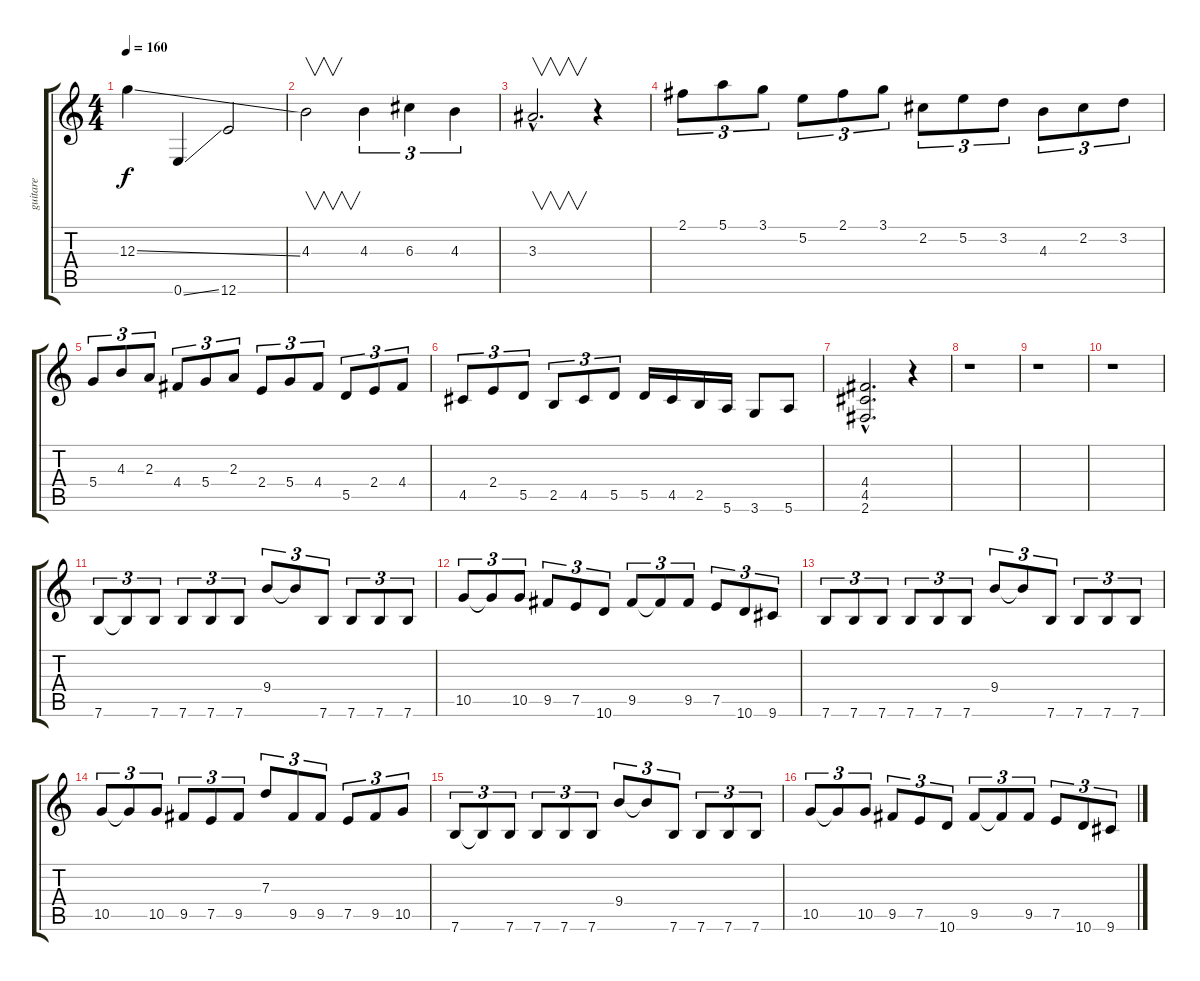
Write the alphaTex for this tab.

\track ("guitare" "guitare") {instrument distortionguitar}
\staff {score tabs}
\tuning (E4 B3 G3 D3 A2 E2) {hide}
\ts (4 4)
\tempo 160
\clef g2
\ks c
12.3{ss}.4{dy f} 0.6{ss}.4 12.6.2 |
4.3.2{v} 4.3.4{tu (3 2)} 6.3.4{tu (3 2)} 4.3.4{tu (3 2)} |
3.3{hac}.2{v d} r.4 |
2.1.8{tu (3 2)} 5.1.8{tu (3 2)} 3.1.8{tu (3 2)} 5.2.8{tu (3 2)} 2.1.8{tu (3 2)} 3.1.8{tu (3 2)} 2.2.8{tu (3 2)} 5.2.8{tu (3 2)} 3.2.8{tu (3 2)} 4.3.8{tu (3 2)} 2.2.8{tu (3 2)} 3.2.8{tu (3 2)} |
5.4.8{tu (3 2)} 4.3.8{tu (3 2)} 2.3.8{tu (3 2)} 4.4.8{tu (3 2)} 5.4.8{tu (3 2)} 2.3.8{tu (3 2)} 2.4.8{tu (3 2)} 5.4.8{tu (3 2)} 4.4.8{tu (3 2)} 5.5.8{tu (3 2)} 2.4.8{tu (3 2)} 4.4.8{tu (3 2)} |
4.5.8{tu (3 2)} 2.4.8{tu (3 2)} 5.5.8{tu (3 2)} 2.5.8{tu (3 2)} 4.5.8{tu (3 2)} 5.5.8{tu (3 2)} 5.5.16 4.5.16 2.5.16 5.6.16 3.6.8 5.6.8 |
(4.4{hac} 4.5{hac} 2.6{hac}).2{d} r.4 |
r.1 |
r.1 |
r.1 |
7.6.8{tu (3 2)} 7.6{t}.8{tu (3 2)} 7.6.8{tu (3 2)} 7.6.8{tu (3 2)} 7.6.8{tu (3 2)} 7.6.8{tu (3 2)} 9.4.8{tu (3 2)} 9.4{t}.8{tu (3 2)} 7.6.8{tu (3 2)} 7.6.8{tu (3 2)} 7.6.8{tu (3 2)} 7.6.8{tu (3 2)} |
10.5.8{tu (3 2)} 10.5{t}.8{tu (3 2)} 10.5.8{tu (3 2)} 9.5.8{tu (3 2)} 7.5.8{tu (3 2)} 10.6.8{tu (3 2)} 9.5.8{tu (3 2)} 9.5{t}.8{tu (3 2)} 9.5.8{tu (3 2)} 7.5.8{tu (3 2)} 10.6.8{tu (3 2)} 9.6.8{tu (3 2)} |
7.6.8{tu (3 2)} 7.6.8{tu (3 2)} 7.6.8{tu (3 2)} 7.6.8{tu (3 2)} 7.6.8{tu (3 2)} 7.6.8{tu (3 2)} 9.4.8{tu (3 2)} 9.4{t}.8{tu (3 2)} 7.6.8{tu (3 2)} 7.6.8{tu (3 2)} 7.6.8{tu (3 2)} 7.6.8{tu (3 2)} |
10.5.8{tu (3 2)} 10.5{t}.8{tu (3 2)} 10.5.8{tu (3 2)} 9.5.8{tu (3 2)} 7.5.8{tu (3 2)} 9.5.8{tu (3 2)} 7.3.8{tu (3 2)} 9.5.8{tu (3 2)} 9.5.8{tu (3 2)} 7.5.8{tu (3 2)} 9.5.8{tu (3 2)} 10.5.8{tu (3 2)} |
7.6.8{tu (3 2)} 7.6{t}.8{tu (3 2)} 7.6.8{tu (3 2)} 7.6.8{tu (3 2)} 7.6.8{tu (3 2)} 7.6.8{tu (3 2)} 9.4.8{tu (3 2)} 9.4{t}.8{tu (3 2)} 7.6.8{tu (3 2)} 7.6.8{tu (3 2)} 7.6.8{tu (3 2)} 7.6.8{tu (3 2)} |
10.5.8{tu (3 2)} 10.5{t}.8{tu (3 2)} 10.5.8{tu (3 2)} 9.5.8{tu (3 2)} 7.5.8{tu (3 2)} 10.6.8{tu (3 2)} 9.5.8{tu (3 2)} 9.5{t}.8{tu (3 2)} 9.5.8{tu (3 2)} 7.5.8{tu (3 2)} 10.6.8{tu (3 2)} 9.6.8{tu (3 2)}
